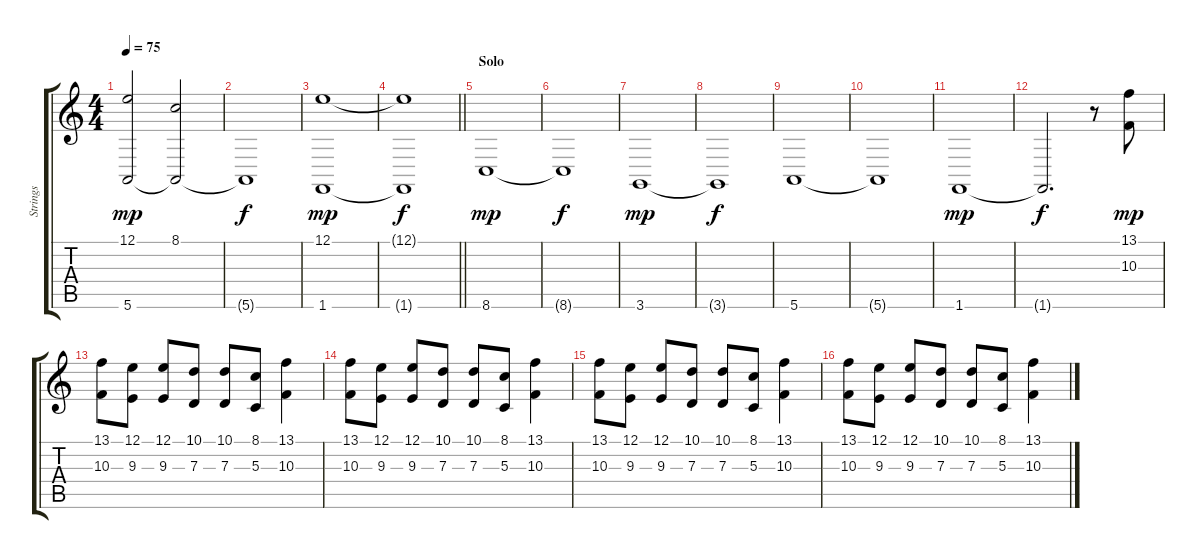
\track ("Strings" "Strings") {instrument stringensemble2}
\staff {score tabs}
\tuning (E4 B3 G3 D3 A2 E2) {hide}
\ts (4 4)
\tempo 75
\clef g2
\ks c
(12.1 5.6).2{dy mp} (8.1 5.6{t}).2 |
5.6{t}.1{dy f} |
(12.1 1.6).1{dy mp} |
\barLineRight lightlight
(12.1{t} 1.6{t}).1{dy f} |
\section ("" "Solo")
8.6.1{dy mp} |
8.6{t}.1{dy f} |
3.6.1{dy mp} |
3.6{t}.1{dy f} |
5.6.1 |
5.6{t}.1 |
1.6.1{dy mp} |
1.6{t}.2{d dy f} r.8 (13.1 10.3).8{dy mp} |
(13.1 10.3).8 (12.1 9.3).8 (12.1 9.3).8 (10.1 7.3).8 (10.1 7.3).8 (8.1 5.3).8 (13.1 10.3).4 |
(13.1 10.3).8 (12.1 9.3).8 (12.1 9.3).8 (10.1 7.3).8 (10.1 7.3).8 (8.1 5.3).8 (13.1 10.3).4 |
(13.1 10.3).8 (12.1 9.3).8 (12.1 9.3).8 (10.1 7.3).8 (10.1 7.3).8 (8.1 5.3).8 (13.1 10.3).4 |
(13.1 10.3).8 (12.1 9.3).8 (12.1 9.3).8 (10.1 7.3).8 (10.1 7.3).8 (8.1 5.3).8 (13.1 10.3).4
